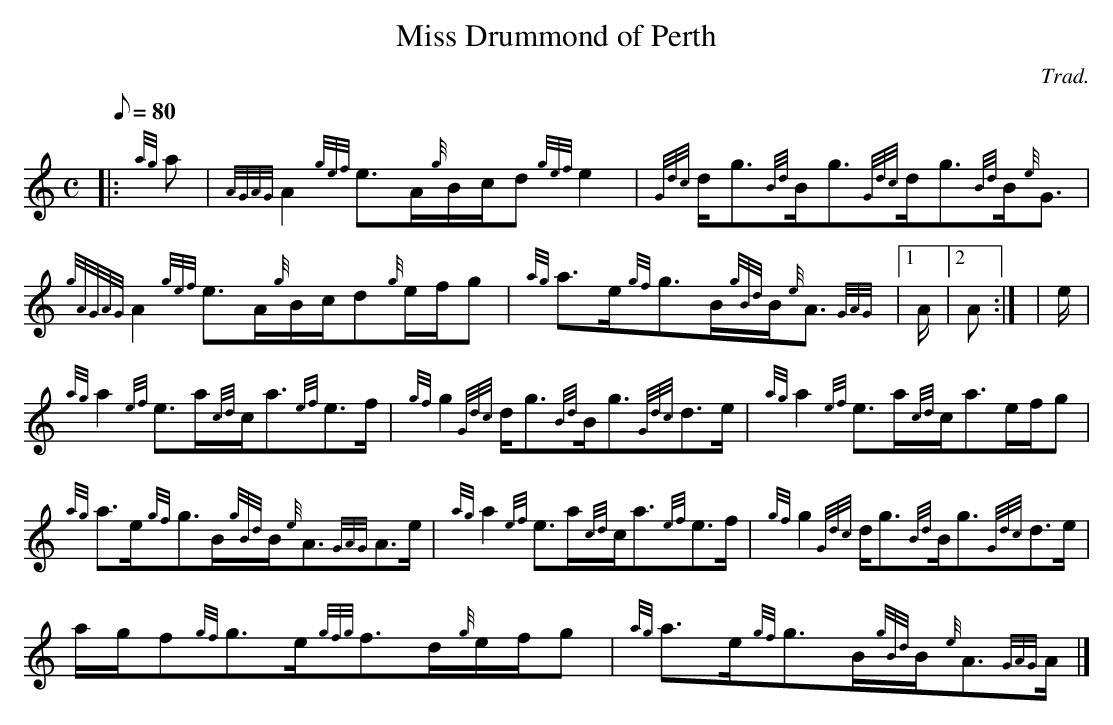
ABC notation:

X:1
T:Miss Drummond of Perth
M:C
L:1/8
Q:80
C:Trad.
K:HP
|: {ag}a | \
{AGAG}A2{gef}e3/2A/2{g}B/2c/2d{gef}e2 | \
{Gdc}d/2g3/2{Bd}B/2g3/2{Gdc}d/2g3/2{Bd}B/2{e}G3/2 |
{gAGAG}A2{gef}e3/2A/2{g}B/2c/2d{g}e/2f/2g | \
{ag}a3/2e/2{gf}g3/2B/2{gBd}B/2{e}A3/2{GAG}|1 A/2|2 A:| [ | \
e/2 |
{ag}a2{ef}e3/2a/2{cd}c/2a3/2{ef}e3/2f/2 | \
{gf}g2{Gdc}d/2g3/2{Bd}B/2g3/2{Gdc}d3/2e/2 | \
{ag}a2{ef}e3/2a/2{cd}c/2a3/2e/2f/2g |
{ag}a3/2e/2{gf}g3/2B/2{gBd}B/2{e}A3/2{GAG}A3/2e/2 | \
{ag}a2{ef}e3/2a/2{cd}c/2a3/2{ef}e3/2f/2 | \
{gf}g2{Gdc}d/2g3/2{Bd}B/2g3/2{Gdc}d3/2e/2 |
a/2g/2f{gf}g3/2e/2{gfg}f3/2d/2{g}e/2f/2g | \
{ag}a3/2e/2{gf}g3/2B/2{gBd}B/2{e}A3/2{GAG}A/2|]
